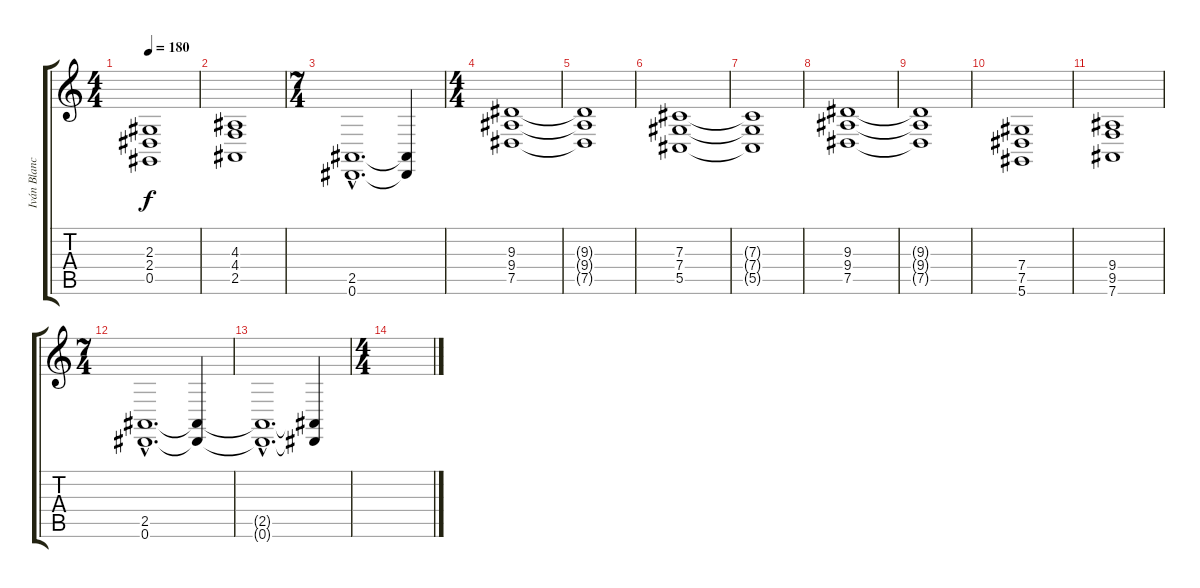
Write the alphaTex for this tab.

\track ("Iván Blanco" "Iván Blanc") {instrument stringensemble1}
\staff {score tabs}
\tuning (Eb4 Bb3 Gb3 Db3 Ab2 Eb2) {hide}
\ts (4 4)
\tempo 180
\clef g2
\ks c
(2.3 2.4 0.5).1{dy f} |
(4.3 4.4 2.5).1 |
\ts (7 4)
(2.5{hac} 0.6{hac}).1{d} (2.5{t} 0.6{t}).4 |
\ts (4 4)
(9.3 9.4 7.5).1 |
(9.3{t} 9.4{t} 7.5{t}).1 |
(7.3 7.4 5.5).1 |
(7.3{t} 7.4{t} 5.5{t}).1 |
(9.3 9.4 7.5).1 |
(9.3{t} 9.4{t} 7.5{t}).1 |
(7.4 7.5 5.6).1 |
(9.4 9.5 7.6).1 |
\ts (7 4)
(2.5{hac} 0.6{hac}).1{d} (2.5{t} 0.6{t}).4 |
(2.5{hac t} 0.6{hac t}).1{d} (2.5{t} 0.6{t}).4 |
\ts (4 4)
